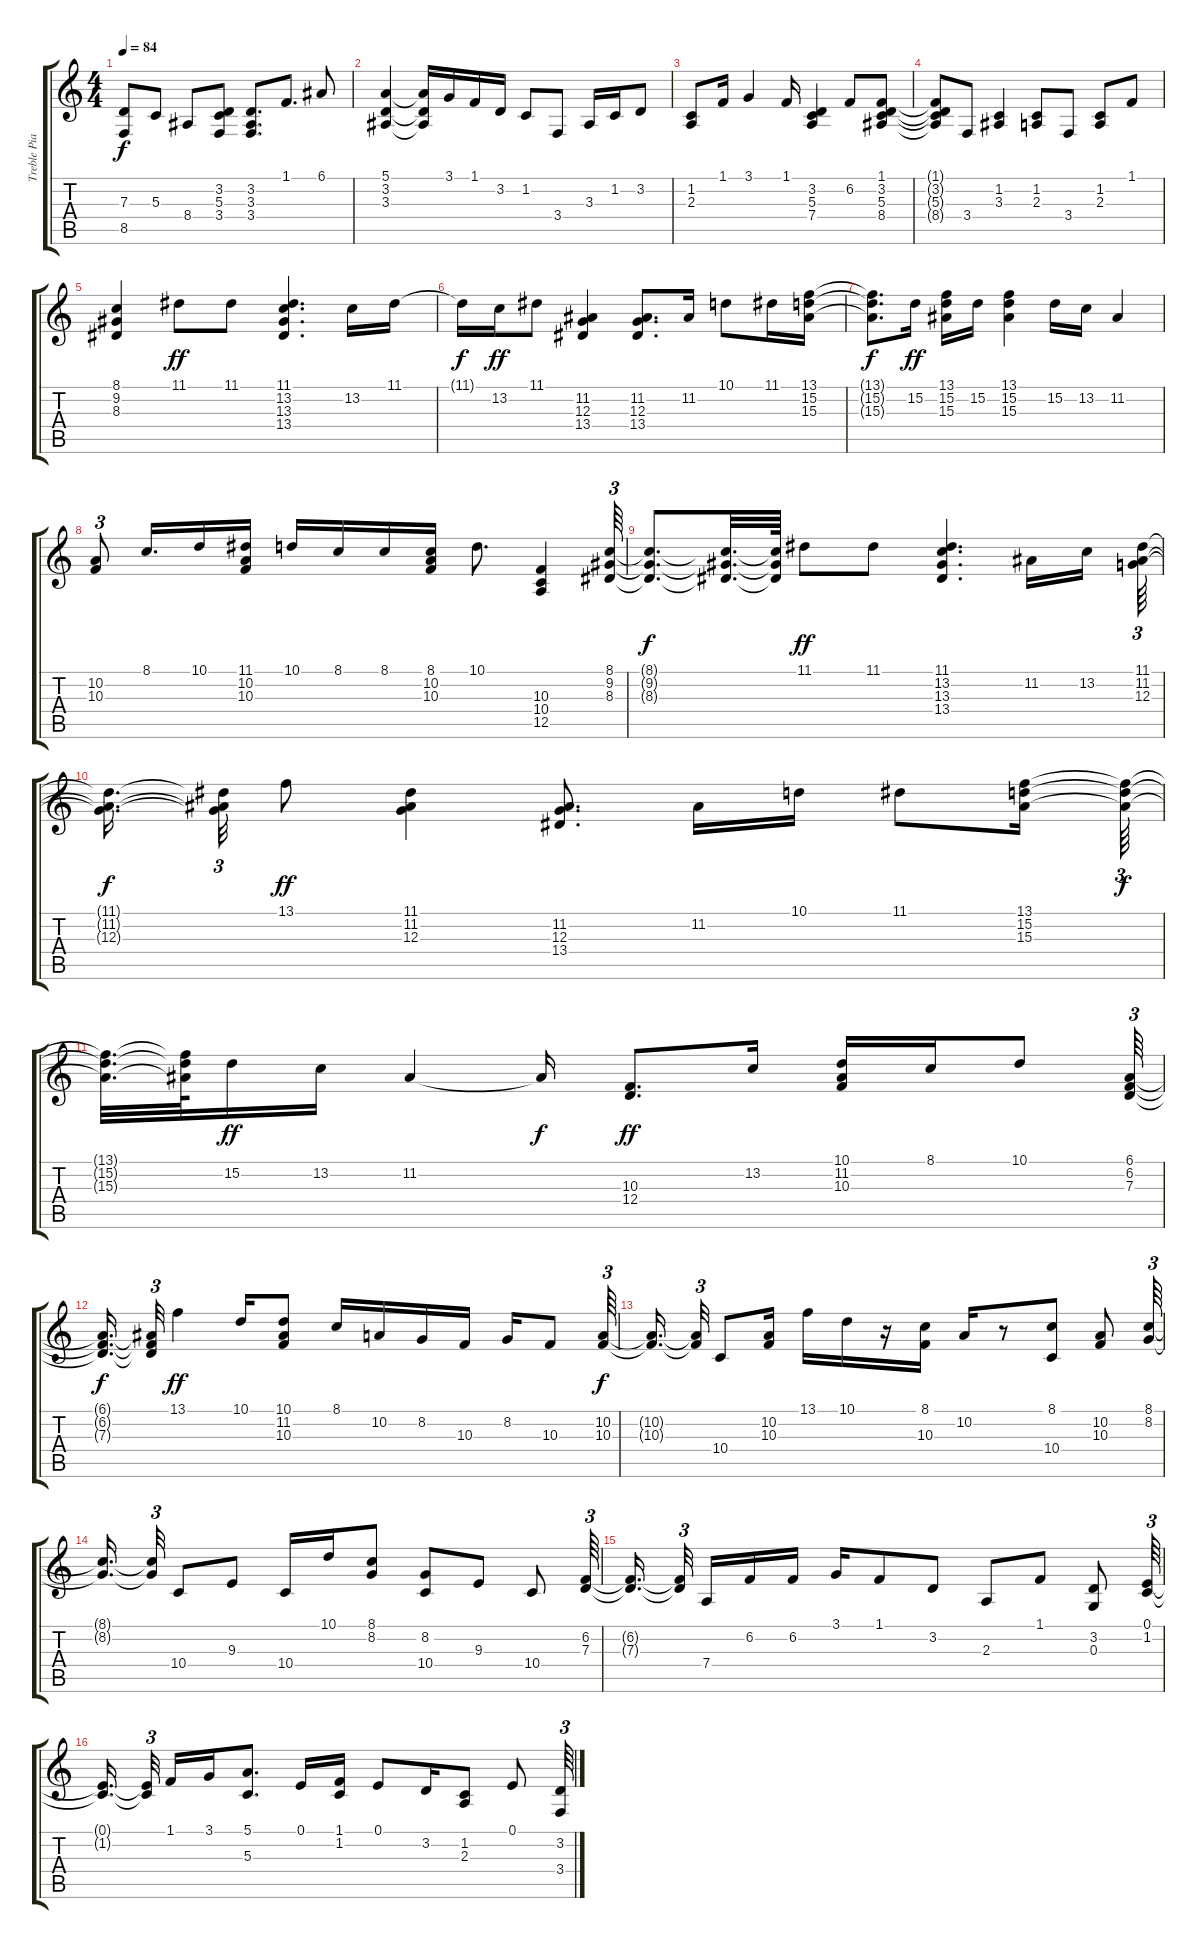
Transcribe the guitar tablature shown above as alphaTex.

\track ("Treble Piano" "Treble Pia") {instrument acousticgrandpiano}
\staff {score tabs}
\tuning (E4 B3 G3 D3 A2 E2) {hide}
\ts (4 4)
\tempo 84
\clef g2
\ks c
(7.3 8.5).8{dy f} 5.3.8 8.4.8 (3.2 5.3 3.4).8 (3.2 3.3 3.4).8{d} 1.1.8{d} 6.1.8 |
(5.1 3.2 3.3).4 (5.1{t} 3.2{t} 3.3{t}).16 3.1.16 1.1.16 3.2.16 1.2.8 3.4.8 3.3.16 1.2.16 3.2.8 |
(1.2 2.3).8 1.1.16 3.1.4 1.1.16 (3.2 5.3 7.4).4 6.2.8 (1.1 3.2 5.3 8.4).8 |
(1.1{t} 3.2{t} 5.3{t} 8.4{t}).8 3.4.8 (1.2 3.3).4 (1.2 2.3).8 3.4.8 (1.2 2.3).8 1.1.8 |
(8.1 9.2 8.3).4 11.1.8{dy ff} 11.1.8 (11.1 13.2 13.3 13.4).4{d} 13.2.16 11.1.16 |
11.1{t}.16{dy f} 13.2.16{dy ff} 11.1.8 (11.2 12.3 13.4).4 (11.2 12.3 13.4).8{d} 11.2.16 10.1.8 11.1.16 (13.1 15.2 15.3).16 |
(13.1{t} 15.2{t} 15.3{t}).8{d dy f} 15.2.16{dy ff} (13.1 15.2 15.3).16 15.2.16 (13.1 15.2 15.3).4 15.2.16 13.2.16 11.2.4 |
(10.2 10.3).8{tu (3 2)} 8.1.16{d} 10.1.16 (11.1 10.2 10.3).16 10.1.16 8.1.16 8.1.16 (8.1 10.2 10.3).16 10.1.8{d} (10.3 10.4 12.5).4 (8.1 9.2 8.3).64{tu (3 2)} |
(8.1{t} 9.2{t} 8.3{t}).8{d dy f} (8.1{t} 9.2{t} 8.3{t}).32{d} (8.1{t} 9.2{t} 8.3{t}).64 11.1.8{dy ff} 11.1.8 (11.1 13.2 13.3 13.4).4{d} 11.2.16 13.2.16 (11.1 11.2 12.3).64{tu (3 2)} |
(11.1{t} 11.2{t} 12.3{t}).16{d dy f} (11.1{t} 11.2{t} 12.3{t}).32{tu (3 2)} 13.1.8{dy ff} (11.1 11.2 12.3).4 (11.2 12.3 13.4).8{d} 11.2.16 10.1.16 11.1.8 (13.1 15.2 15.3).16 (13.1{t} 15.2{t} 15.3{t}).64{tu (3 2) dy f} |
(13.1{t} 15.2{t} 15.3{t}).32{d} (13.1{t} 15.2{t} 15.3{t}).64 15.2.16{dy ff} 13.2.16 11.2.4 11.2{t}.16{dy f} (10.3 12.4).8{d dy ff} 13.2.16 (10.1 11.2 10.3).16 8.1.16 10.1.8 (6.1 6.2 7.3).64{tu (3 2)} |
(6.1{t} 6.2{t} 7.3{t}).16{d dy f} (6.1{t} 6.2{t} 7.3{t}).32{tu (3 2)} 13.1.4{dy ff} 10.1.16 (10.1 11.2 10.3).8 8.1.16 10.2.16 8.2.16 10.3.16 8.2.16 10.3.8 (10.2 10.3).64{tu (3 2) dy f} |
(10.2{t} 10.3{t}).16{d} (10.2{t} 10.3{t}).32{tu (3 2)} 10.4.8 (10.2 10.3).16 13.1.16 10.1.16 r.16 (8.1 10.3).16 10.2.16 r.8 (8.1 10.4).8 (10.2 10.3).8 (8.1 8.2).64{tu (3 2)} |
(8.1{t} 8.2{t}).16{d} (8.1{t} 8.2{t}).32{tu (3 2)} 10.4.8 9.3.8 10.4.16 10.1.16 (8.1 8.2).8 (8.2 10.4).8 9.3.8 10.4.8 (6.2 7.3).64{tu (3 2)} |
(6.2{t} 7.3{t}).16{d} (6.2{t} 7.3{t}).32{tu (3 2)} 7.4.16 6.2.16 6.2.16 3.1.16 1.1.8 3.2.8 2.3.8 1.1.8 (3.2 0.3).8 (0.1 1.2).64{tu (3 2)} |
(0.1{t} 1.2{t}).16{d} (0.1{t} 1.2{t}).32{tu (3 2)} 1.1.16 3.1.16 (5.1 5.3).8{d} 0.1.16 (1.1 1.2).16 0.1.8 3.2.16 (1.2 2.3).8 0.1.8 (3.2 3.4).64{tu (3 2)}
